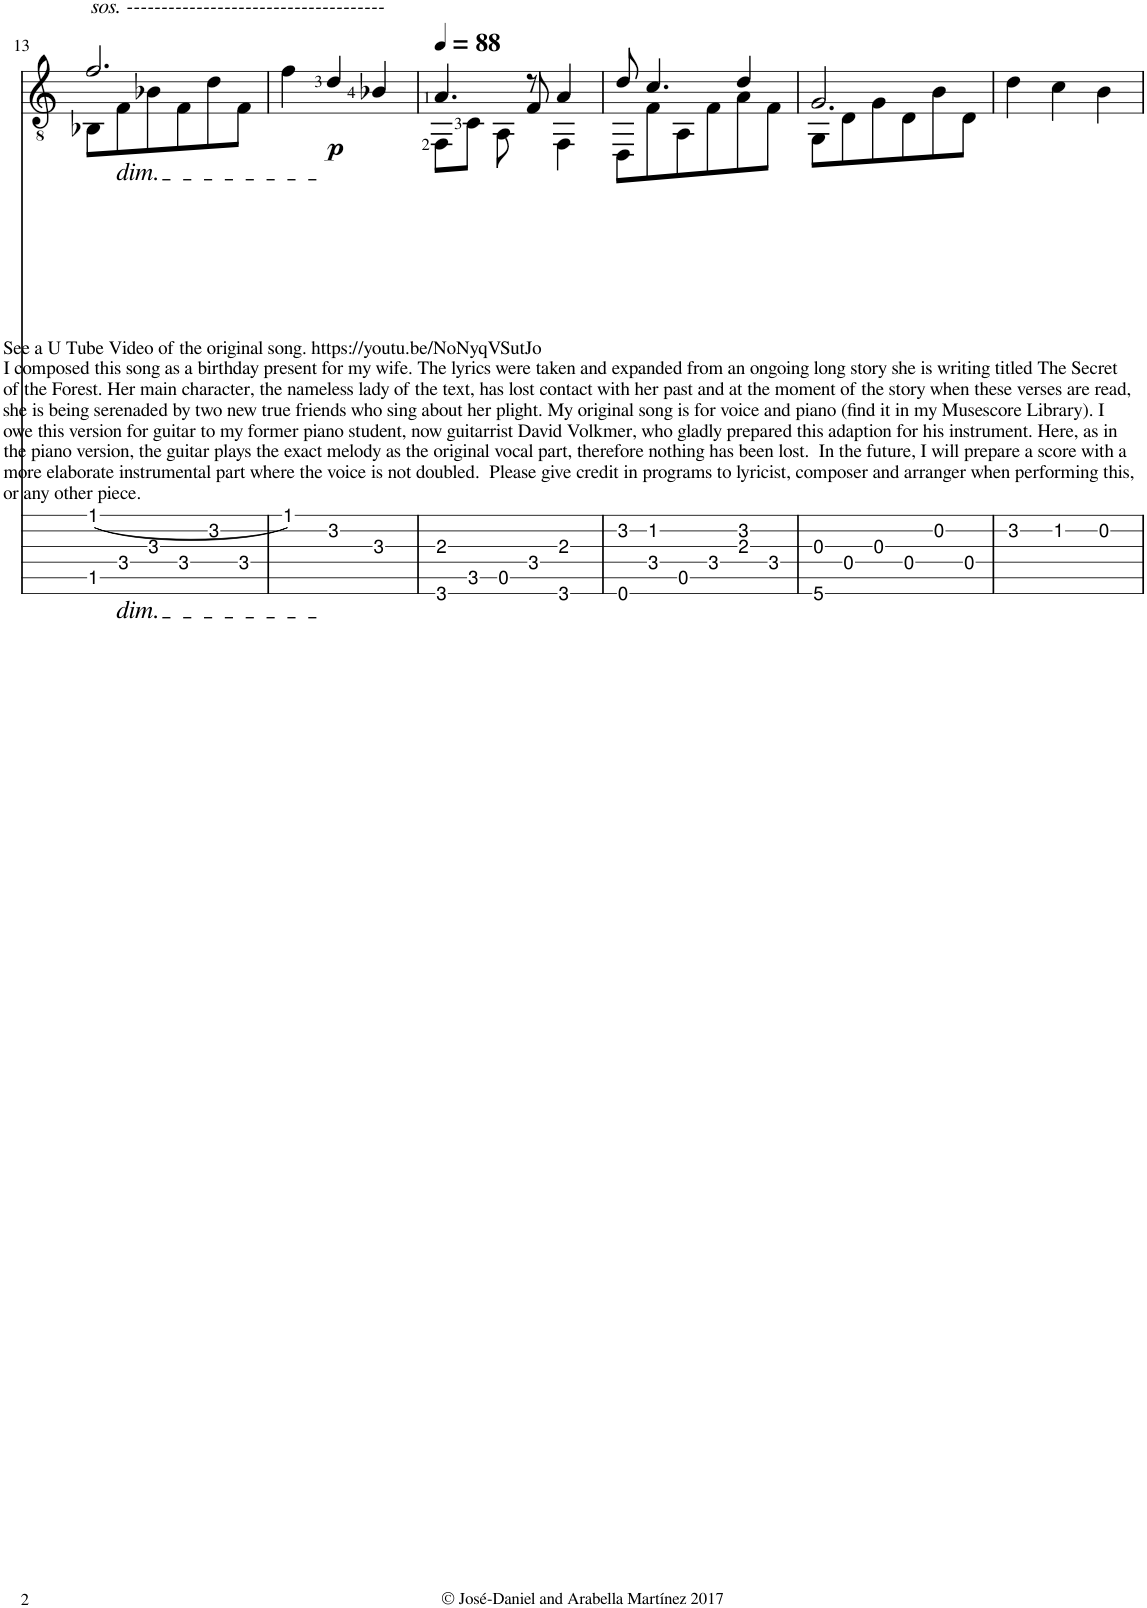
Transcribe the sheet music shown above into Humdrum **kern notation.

**kern	**kern	**dynam
*part1	*part1	*part1
*staff2	*staff1	*staff1/2
*I"Guitar	*	*
*I'Guit.	*	*
!!LO:PB:g=z
*	*clefGv2	*
*k[]	*k[]	*
*M3/4	*M3/4	*
=13	=13	=13
*^	*^	*
!	!	!LO:TX:a:i:t=sos. -------------------------------------	!	!
8BB-L	[2.f	8BB-X\L	2.f/	.
!	!	!LO:TX:b:i:t=dim.	!	!
!LO:TX:b:i:t=dim.	!	!	!	!
8FJ	.	8F\	.	.
8B-L	.	8B-X\	.	.
8FJ	.	8F\	.	.
8dL	.	8d\	.	.
8FJ	.	8F\J	.	.
=14	=14	=14	=14	=14
4r	4f]	4ryy	4f\	.
!	!	!	!	!LO:DY:b
2ryy	4d	2ryy	4d/	p
.	4B-	.	4B-X/	.
=15	=15	=15	=15	=15
*	*	*MM88	*	*
8FFL	4.A	8FF\L	4.A/	.
8CJ	.	8C\J	.	.
8AA	.	8AA\	.	.
8r	8F	8r	8F/	.
4FF	4A	4FF\	4A/	.
=16	=16	=16	=16	=16
8DDL	8d	8DD\L	8d/	.
8FJ	4.c	8F\	4.c/	.
8AAL	.	8AA\	.	.
8FJ	.	8F\	.	.
8AL	4d	8A\	4d/	.
8FJ	.	8F\J	.	.
=17	=17	=17	=17	=17
8GGL	2.G	8GG\L	2.G/	.
8DJ	.	8D\	.	.
8GL	.	8G\	.	.
8DJ	.	8D\	.	.
8BL	.	8B\	.	.
8DJ	.	8D\J	.	.
*v	*v	*	*	*
*	*v	*v	*
=18	=18	=18
4d	4d\	.
4c	4c\	.
!	!LO:TX:b:t=See a U Tube Video of the original song. https&colon;//youtu.be/NoNyqVSutJo	!
!	!LO:TX:b:t=I composed this song as a birthday present for my wife. The lyrics were taken and expanded from an ongoing long story she is writing titled The Secret	!
!	!LO:TX:b:t=of the Forest. Her main character, the nameless lady of the text, has lost contact with her past and at the moment of the story when these verses are read,	!
!	!LO:TX:b:t=she is being serenaded by two new true friends who sing about her plight. My original song is for voice and piano (find it in my Musescore Library). I	!
!	!LO:TX:b:t=owe this version for guitar to my former piano student, now guitarrist David Volkmer, who gladly prepared this adaption for his instrument. Here, as in	!
!	!LO:TX:b:t=the piano version, the guitar plays the exact melody as the original vocal part, therefore nothing has been lost.  In the future, I will prepare a score with a	!
!	!LO:TX:b:t=more elaborate instrumental part where the voice is not doubled.  Please give credit in programs to lyricist, composer and arranger when performing this,	!
!	!LO:TX:b:t=or any other piece.	!
4B	4B\	.
=	=	=
*-	*-	*-
